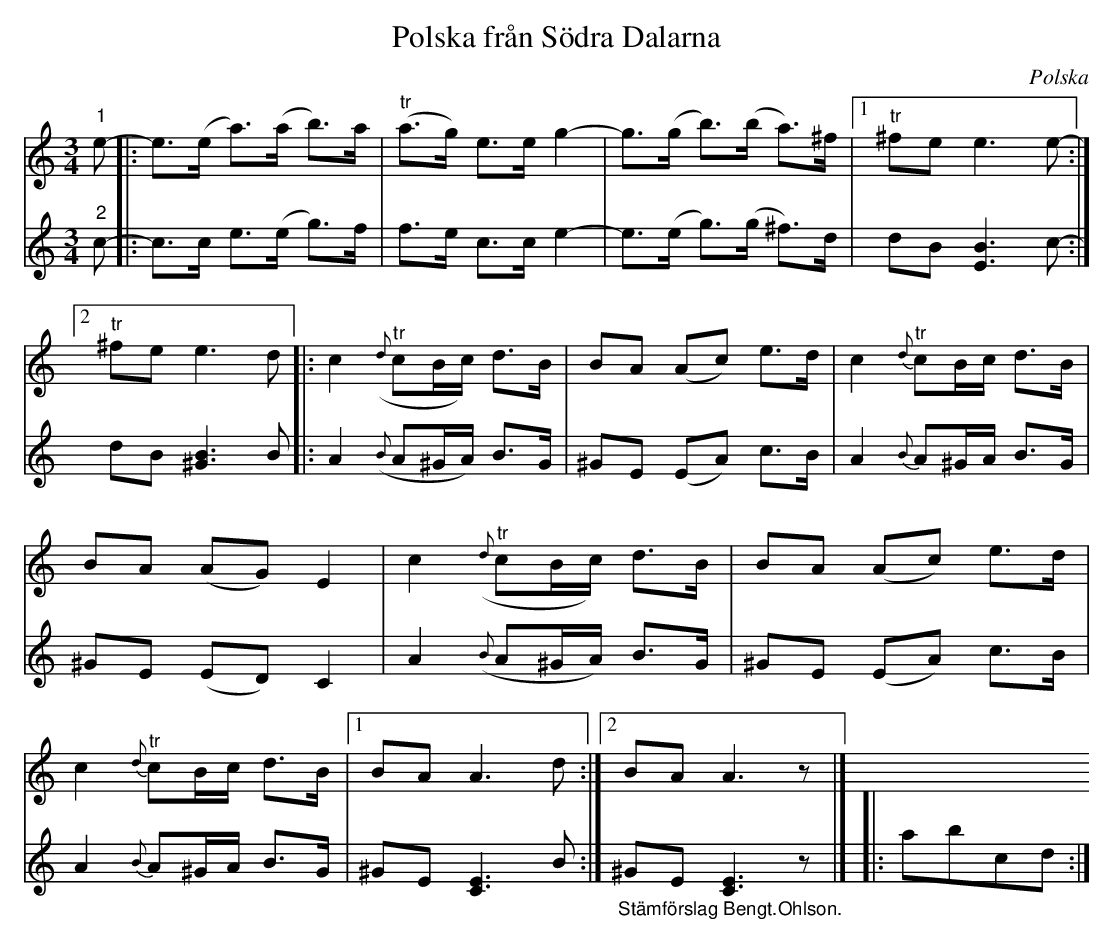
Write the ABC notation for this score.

X:1
T:Polska från Södra Dalarna
L:1/8
M:3/4
O:Polska
K:none
V:1
"^1" e- [|: e>(e a>)(a b>)a |"^tr" (a>g) e>e g2- | g>(g b>)(b a>)^f |1"^tr" ^fe e3 e- :|]2
"^tr" ^fe e3 d [|: c2({d}"^tr" cB/c/) d>B | BA (Ac) e>d | c2{d}"^tr" cB/c/ d>B | BA (AG) E2 |
c2({d}"^tr" cB/c/) d>B | BA (Ac) e>d | c2{d}"^tr" cB/c/ d>B |1 BA A3 d :|]2 BA A3 z |]
V:2
"^2" c-  [|:  c>c e>(e g>)f  |  f>e c>c e2-  |  e>(e g>)(g ^f>)d  |1  dB [EB]3 c-  :|]2  dB [^GB]3 B  [|:
A2({B} A^G/A/) B>G  |  ^GE (EA) c>B  |  A2{B} A^G/A/ B>G  |  ^GE (ED) C2  |  A2({B} A^G/A/) B>G  |
^GE (EA) c>B  |  A2{B} A^G/A/ B>G  |1  ^GE [CE]3 B  :|]2 "_Stämförslag Bengt.Ohlson." ^GE [CE]3 z  |]
|: abcd :|
